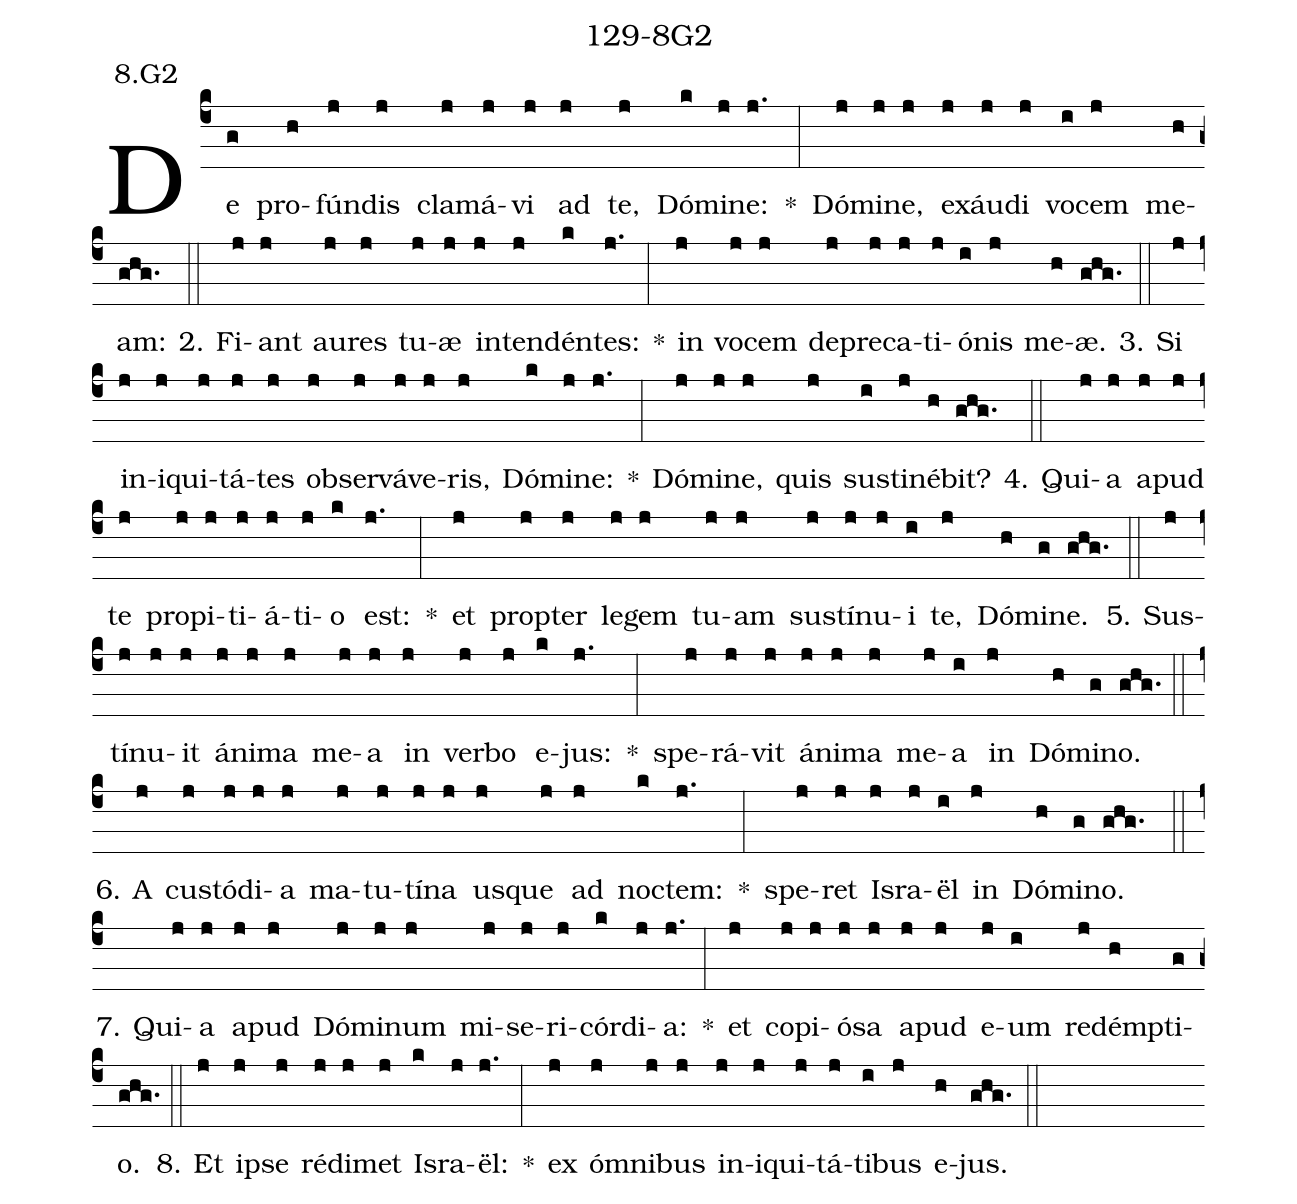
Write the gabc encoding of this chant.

name: 129-8G2;
annotation: 8.G2;
%%
(c4)De(g) pro(h)fún(j)dis(j) cla(j)má(j)vi(j) ad(j) te,(j) Dó(k)mi(j)ne:(j.) *(:) Dó(j)mi(j)ne,(j) ex(j)áu(j)di(j) vo(i)cem(j) me(h)am:(ghg.) (::)
2. Fi(j)ant(j) au(j)res(j) tu(j)æ(j) in(j)ten(j)dén(k)tes:(j.) *(:) in(j) vo(j)cem(j) de(j)pre(j)ca(j)ti(j)ó(i)nis(j) me(h)æ.(ghg.) (::)
3. Si(j) in(j)i(j)qui(j)tá(j)tes(j) ob(j)ser(j)vá(j)ve(j)ris,(j) Dó(k)mi(j)ne:(j.) *(:) Dó(j)mi(j)ne,(j) quis(j) sus(i)ti(j)né(h)bit?(ghg.) (::)
4. Qui(j)a(j) a(j)pud(j) te(j) pro(j)pi(j)ti(j)á(j)ti(j)o(k) est:(j.) *(:) et(j) prop(j)ter(j) le(j)gem(j) tu(j)am(j) sus(j)tí(j)nu(j)i(i) te,(j) Dó(h)mi(g)ne.(ghg.) (::)
5. Sus(j)tí(j)nu(j)it(j) á(j)ni(j)ma(j) me(j)a(j) in(j) ver(j)bo(j) e(k)jus:(j.) *(:) spe(j)rá(j)vit(j) á(j)ni(j)ma(j) me(j)a(i) in(j) Dó(h)mi(g)no.(ghg.) (::)
6. A(j) cus(j)tó(j)di(j)a(j) ma(j)tu(j)tí(j)na(j) us(j)que(j) ad(j) noc(k)tem:(j.) *(:) spe(j)ret(j) Is(j)ra(j)ël(i) in(j) Dó(h)mi(g)no.(ghg.) (::)
7. Qui(j)a(j) a(j)pud(j) Dó(j)mi(j)num(j) mi(j)se(j)ri(j)cór(k)di(j)a:(j.) *(:) et(j) co(j)pi(j)ó(j)sa(j) a(j)pud(j) e(j)um(i) red(j)émp(h)ti(g)o.(ghg.) (::)
8. Et(j) ip(j)se(j) réd(j)i(j)met(j) Is(k)ra(j)ël:(j.) *(:) ex(j) óm(j)ni(j)bus(j) in(j)i(j)qui(j)tá(j)ti(i)bus(j) e(h)jus.(ghg.) (::)
